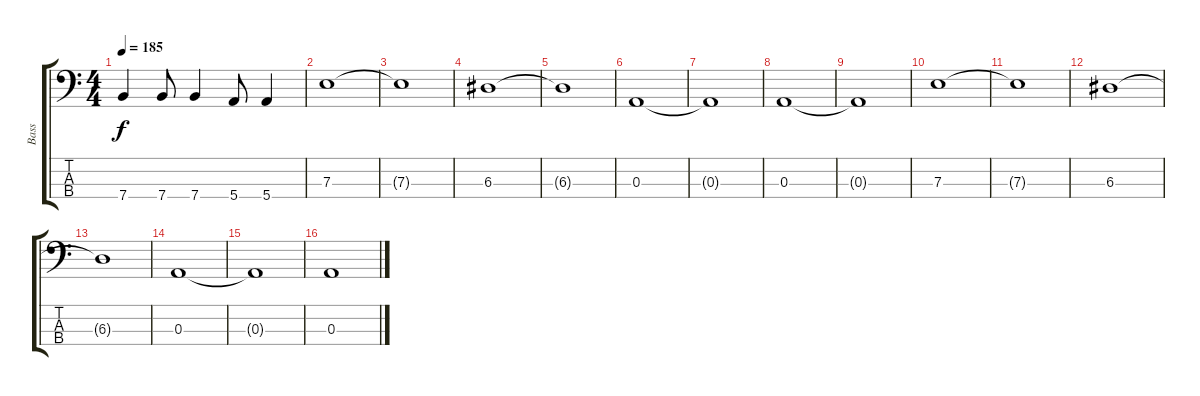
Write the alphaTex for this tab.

\track ("Bass" "Bass") {instrument electricbasspick}
\staff {score tabs}
\tuning (G2 D2 A1 E1) {hide}
\ts (4 4)
\tempo 185
\clef f4
\ks c
7.4{t}.4{dy f} 7.4.8 7.4.4 5.4.8 5.4.4 |
7.3.1 |
7.3{t}.1 |
6.3.1 |
6.3{t}.1 |
0.3.1 |
0.3{t}.1 |
0.3.1 |
0.3{t}.1 |
7.3.1 |
7.3{t}.1 |
6.3.1 |
6.3{t}.1 |
0.3.1 |
0.3{t}.1 |
0.3.1
